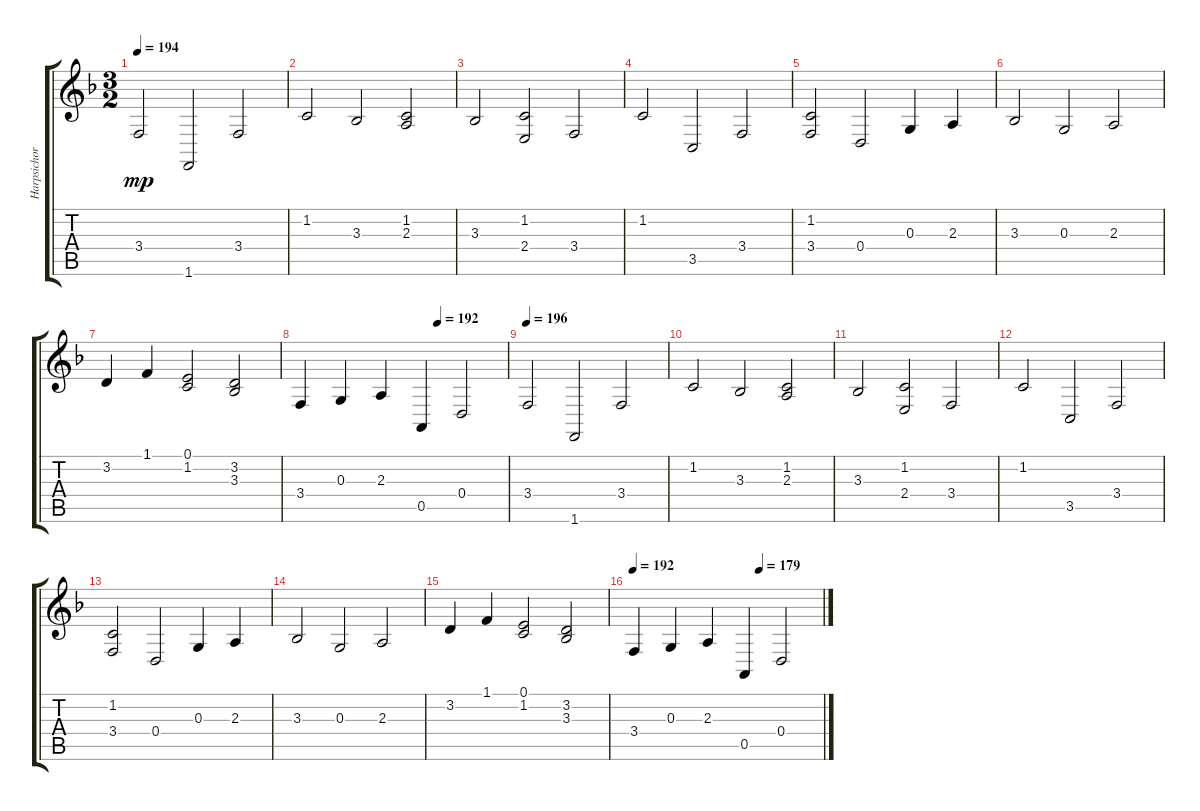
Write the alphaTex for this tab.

\track ("Harpsichord LH " "Harpsichor") {instrument harpsichord}
\staff {score tabs}
\tuning (E4 B3 G3 D3 A2 E2) {hide}
\ts (3 2)
\tempo 194
\clef g2
\ks dminor
3.4.2{dy mp} 1.6.2 3.4.2 |
1.2.2 3.3.2 (1.2 2.3).2 |
3.3.2 (1.2 2.4).2 3.4.2 |
1.2.2 3.5.2 3.4.2 |
(1.2 3.4).2 0.4.2 0.3.4 2.3.4 |
3.3.2 0.3.2 2.3.2 |
3.2.4 1.1.4 (0.1 1.2).2 (3.2 3.3).2 |
\tempo (192 0.6666666666666666)
3.4.4 0.3.4 2.3.4 0.5.4 0.4.2 |
\tempo 196
3.4.2 1.6.2 3.4.2 |
1.2.2 3.3.2 (1.2 2.3).2 |
3.3.2 (1.2 2.4).2 3.4.2 |
1.2.2 3.5.2 3.4.2 |
(1.2 3.4).2 0.4.2 0.3.4 2.3.4 |
3.3.2 0.3.2 2.3.2 |
3.2.4 1.1.4 (0.1 1.2).2 (3.2 3.3).2 |
\tempo 192
\tempo (179 0.6666666666666666)
3.4.4 0.3.4 2.3.4 0.5.4 0.4.2
